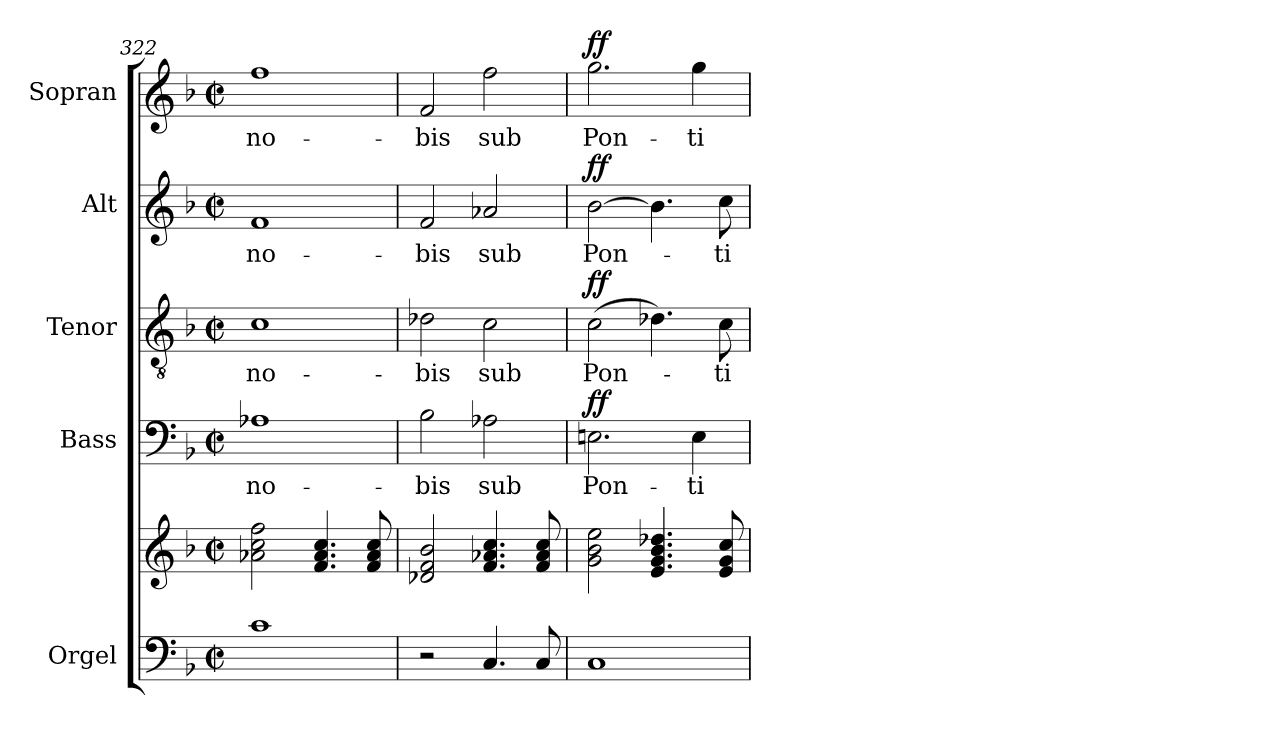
**kern	**kern	**kern	**text	**dynam	**kern	**text	**dynam	**kern	**text	**dynam	**kern	**text	**dynam
*part5	*part5	*part4	*part4	*part4	*part3	*part3	*part3	*part2	*part2	*part2	*part1	*part1	*part1
*staff6	*staff5	*staff4	*staff4	*staff4	*staff3	*staff3	*staff3	*staff2	*staff2	*staff2	*staff1	*staff1	*staff1
*I"Orgel	*	*I"Bass	*	*	*I"Tenor	*	*	*I"Alt	*	*	*I"Sopran	*	*
*I'Org.	*	*I'B.	*	*	*I'T.	*	*	*I'A.	*	*	*I'S.	*	*
*clefF4	*clefG2	*clefF4	*	*	*clefGv2	*	*	*clefG2	*	*	*clefG2	*	*
*k[b-]	*k[b-]	*k[b-]	*	*	*k[b-]	*	*	*k[b-]	*	*	*k[b-]	*	*
*F:	*F:	*F:	*	*	*F:	*	*	*F:	*	*	*F:	*	*
*M2/2	*M2/2	*M2/2	*	*	*M2/2	*	*	*M2/2	*	*	*M2/2	*	*
*met(c|)	*met(c|)	*met(c|)	*	*	*met(c|)	*	*	*met(c|)	*	*	*met(c|)	*	*
=322	=322	=322	=322	=322	=322	=322	=322	=322	=322	=322	=322	=322	=322
!	!	!	!LO:LY:b	!	!	!LO:LY:b	!	!	!LO:LY:b	!	!	!LO:LY:b	!
1c	2a-X\ 2cc\ 2ff\	1A-X	no-	.	1c	no-	.	1f	no-	.	1ff	no-	.
.	4.f/ 4.a-/ 4.cc/	.	.	.	.	.	.	.	.	.	.	.	.
.	8f/ 8a-/ 8cc/	.	.	.	.	.	.	.	.	.	.	.	.
!!LO:LB:g=z
=323	=323	=323	=323	=323	=323	=323	=323	=323	=323	=323	=323	=323	=323
!	!	!	!LO:LY:b	!	!	!LO:LY:b	!	!	!LO:LY:b	!	!	!LO:LY:b	!
2r	2d-X/ 2f/ 2b-/	2B-\	-bis	.	2d-X\	-bis	.	2f/	-bis	.	2f/	-bis	.
!	!	!	!LO:LY:b	!	!	!LO:LY:b	!	!	!LO:LY:b	!	!	!LO:LY:b	!
4.C/	4.f/ 4.a-X/ 4.cc/	2A-X\	sub	.	2c\	sub	.	2a-X/	sub	.	2ff\	sub	.
8C/	8f/ 8a-/ 8cc/	.	.	.	.	.	.	.	.	.	.	.	.
=324	=324	=324	=324	=324	=324	=324	=324	=324	=324	=324	=324	=324	=324
!	!	!	!LO:LY:b	!LO:DY:a	!	!LO:LY:b	!LO:DY:a	!	!LO:LY:b	!LO:DY:a	!	!LO:LY:b	!LO:DY:a
1C	2g\ 2b-\ 2ee\	2.En\	Pon-	ff	(>2c\	Pon-	ff	[2b-\	Pon-	ff	2.gg\	Pon-	ff
.	4.e/ 4.g/ 4.b-/ 4.dd-X/	.	.	.	4.d-X\)	.	.	4.b-\]	.	.	.	.	.
!	!	!	!LO:LY:b	!	!	!	!	!	!	!	!	!LO:LY:b	!
.	.	4E\	-ti-	.	.	.	.	.	.	.	4gg\	-ti-	.
!	!	!	!	!	!	!LO:LY:b	!	!	!LO:LY:b	!	!	!	!
.	8e/ 8g/ 8cc/	.	.	.	8c\	-ti-	.	8cc\	-ti-	.	.	.	.
=	=	=	=	=	=	=	=	=	=	=	=	=	=
*-	*-	*-	*-	*-	*-	*-	*-	*-	*-	*-	*-	*-	*-
